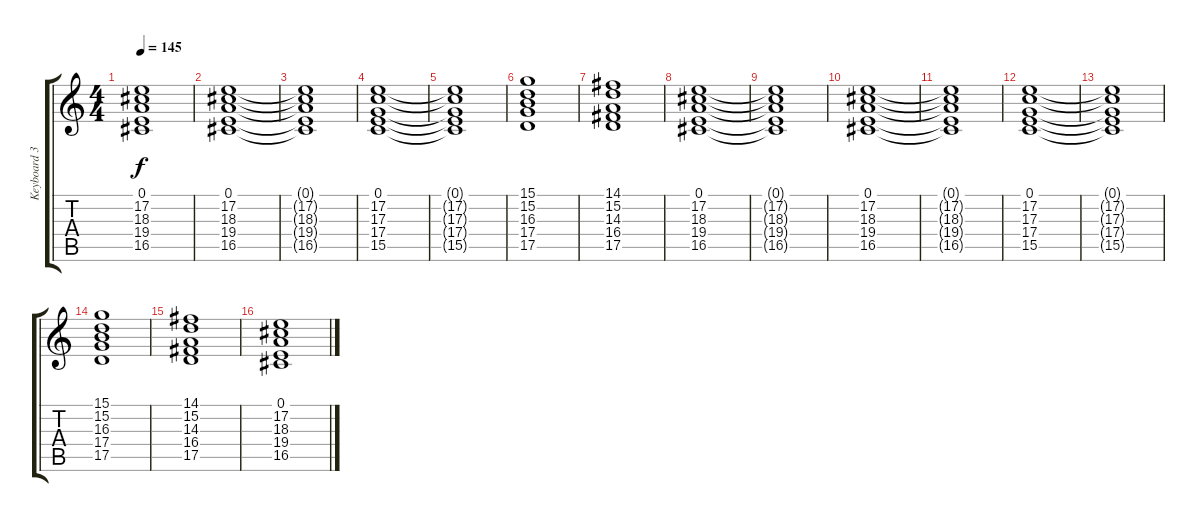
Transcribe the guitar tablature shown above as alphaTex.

\track ("Keyboard 3 (Strings / Brass Section)" "Keyboard 3") {instrument stringensemble1}
\staff {score tabs}
\tuning (E4 B3 G3 D3 A2 E2) {hide}
\ts (4 4)
\tempo 145
\clef g2
\ks c
(0.1{t} 17.2{t} 18.3{t} 19.4{t} 16.5{t}).1{dy f} |
(0.1 17.2 18.3 19.4 16.5).1 |
(0.1{t} 17.2{t} 18.3{t} 19.4{t} 16.5{t}).1 |
(0.1 17.2 17.3 17.4 15.5).1 |
(0.1{t} 17.2{t} 17.3{t} 17.4{t} 15.5{t}).1 |
(15.1 15.2 16.3 17.4 17.5).1 |
(14.1 15.2 14.3 16.4 17.5).1 |
(0.1 17.2 18.3 19.4 16.5).1 |
(0.1{t} 17.2{t} 18.3{t} 19.4{t} 16.5{t}).1 |
(0.1 17.2 18.3 19.4 16.5).1 |
(0.1{t} 17.2{t} 18.3{t} 19.4{t} 16.5{t}).1 |
(0.1 17.2 17.3 17.4 15.5).1 |
(0.1{t} 17.2{t} 17.3{t} 17.4{t} 15.5{t}).1 |
(15.1 15.2 16.3 17.4 17.5).1 |
(14.1 15.2 14.3 16.4 17.5).1 |
(0.1 17.2 18.3 19.4 16.5).1
